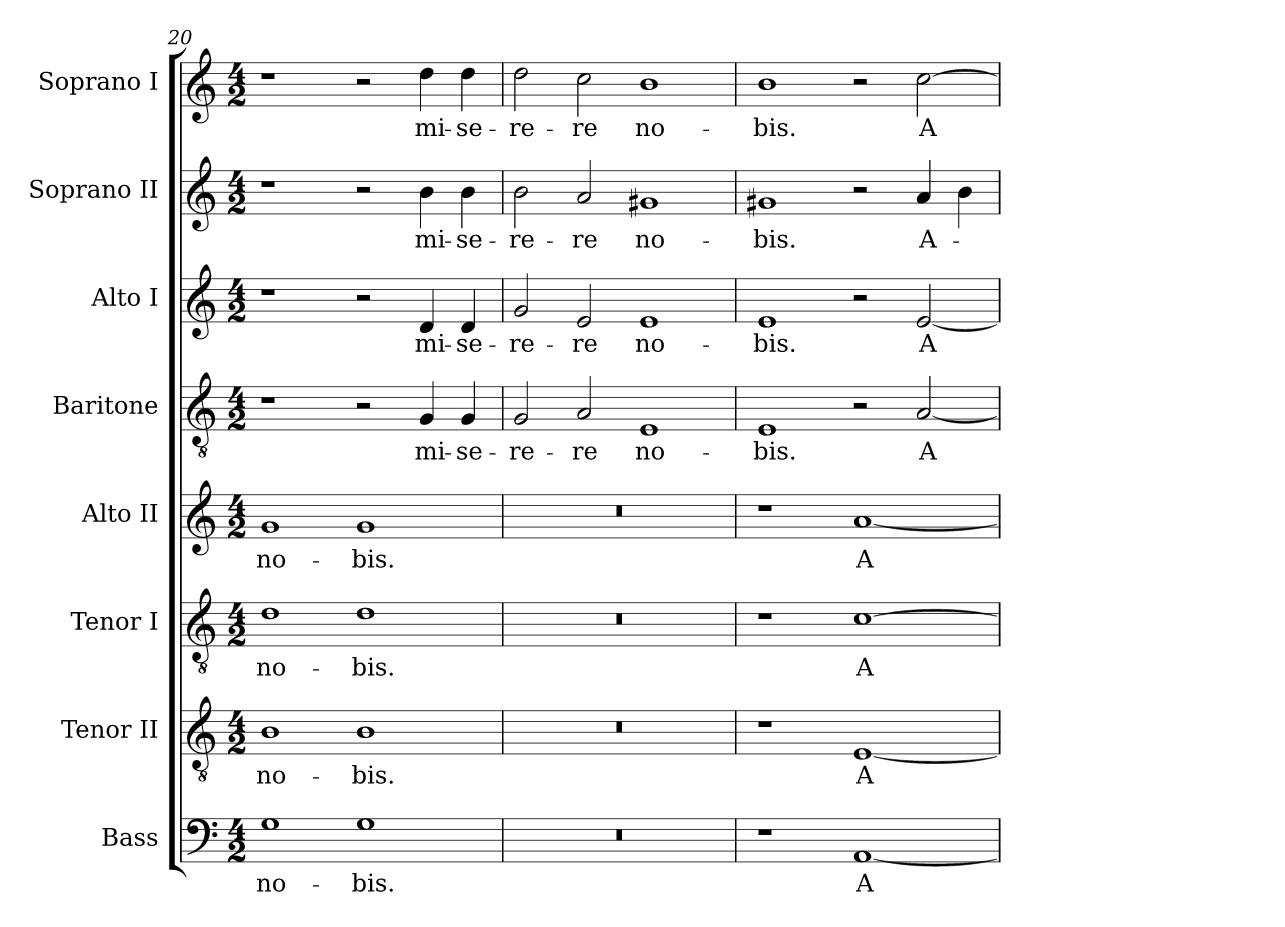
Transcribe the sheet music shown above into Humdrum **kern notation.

**kern	**text	**kern	**text	**kern	**text	**kern	**text	**kern	**text	**kern	**text	**kern	**text	**kern	**text
*part8	*part8	*part7	*part7	*part6	*part6	*part5	*part5	*part4	*part4	*part3	*part3	*part2	*part2	*part1	*part1
*staff8	*staff8	*staff7	*staff7	*staff6	*staff6	*staff5	*staff5	*staff4	*staff4	*staff3	*staff3	*staff2	*staff2	*staff1	*staff1
*I"Bass	*	*I"Tenor II	*	*I"Tenor I	*	*I"Alto II	*	*I"Baritone	*	*I"Alto I	*	*I"Soprano II	*	*I"Soprano I	*
!!LO:LB:g=z
*clefF4	*	*clefGv2	*	*clefGv2	*	*clefG2	*	*clefGv2	*	*clefG2	*	*clefG2	*	*clefG2	*
*ITrd7c12	*	*ITrd7c12	*	*ITrd7c12	*	*	*	*ITrd7c12	*	*	*	*	*	*	*
*k[]	*	*k[]	*	*k[]	*	*k[]	*	*k[]	*	*k[]	*	*k[]	*	*k[]	*
*C:	*	*C:	*	*C:	*	*C:	*	*C:	*	*C:	*	*C:	*	*C:	*
*M4/2	*	*M4/2	*	*M4/2	*	*M4/2	*	*M4/2	*	*M4/2	*	*M4/2	*	*M4/2	*
=20	=20	=20	=20	=20	=20	=20	=20	=20	=20	=20	=20	=20	=20	=20	=20
!	!LO:LY:b:color=#000000	!	!	!	!	!	!	!	!	!	!	!	!	!	!
!	!	!	!LO:LY:b:color=#000000	!	!	!	!	!	!	!	!	!	!	!	!
!	!	!	!	!	!LO:LY:b:color=#000000	!	!	!	!	!	!	!	!	!	!
!	!	!	!	!	!	!	!LO:LY:b:color=#000000	!	!	!	!	!	!	!	!
1GGi	no-	1BBi	no-	1Di	no-	1gi	no-	1r	.	1r	.	1r	.	1r	.
!	!LO:LY:b:color=#000000	!	!	!	!	!	!	!	!	!	!	!	!	!	!
!	!	!	!LO:LY:b:color=#000000	!	!	!	!	!	!	!	!	!	!	!	!
!	!	!	!	!	!LO:LY:b:color=#000000	!	!	!	!	!	!	!	!	!	!
!	!	!	!	!	!	!	!LO:LY:b:color=#000000	!	!	!	!	!	!	!	!
1GGi	-bis.	1BBi	-bis.	1Di	-bis.	1gi	-bis.	2r	.	2r	.	2r	.	2r	.
!	!	!	!	!	!	!	!	!	!LO:LY:b:color=#000000	!	!	!	!	!	!
!	!	!	!	!	!	!	!	!	!	!	!LO:LY:b:color=#000000	!	!	!	!
!	!	!	!	!	!	!	!	!	!	!	!	!	!LO:LY:b:color=#000000	!	!
!	!	!	!	!	!	!	!	!	!	!	!	!	!	!	!LO:LY:b:color=#000000
.	.	.	.	.	.	.	.	4GGi/	mi-	4di/	mi-	4bi\	mi-	4ddi\	mi-
!	!	!	!	!	!	!	!	!	!LO:LY:b:color=#000000	!	!	!	!	!	!
!	!	!	!	!	!	!	!	!	!	!	!LO:LY:b:color=#000000	!	!	!	!
!	!	!	!	!	!	!	!	!	!	!	!	!	!LO:LY:b:color=#000000	!	!
!	!	!	!	!	!	!	!	!	!	!	!	!	!	!	!LO:LY:b:color=#000000
.	.	.	.	.	.	.	.	4GGi/	-se-	4di/	-se-	4bi\	-se-	4ddi\	-se-
=21	=21	=21	=21	=21	=21	=21	=21	=21	=21	=21	=21	=21	=21	=21	=21
!LO:N:vis=1	!	!LO:N:vis=1	!	!LO:N:vis=1	!	!LO:N:vis=1	!	!	!	!	!	!	!	!	!
!	!	!	!	!	!	!	!	!	!LO:LY:b:color=#000000	!	!	!	!	!	!
!	!	!	!	!	!	!	!	!	!	!	!LO:LY:b:color=#000000	!	!	!	!
!	!	!	!	!	!	!	!	!	!	!	!	!	!LO:LY:b:color=#000000	!	!
!	!	!	!	!	!	!	!	!	!	!	!	!	!	!	!LO:LY:b:color=#000000
0r	.	0r	.	0r	.	0r	.	2GGi/	-re-	2gi/	-re-	2bi\	-re-	2ddi\	-re-
!	!	!	!	!	!	!	!	!	!LO:LY:b:color=#000000	!	!	!	!	!	!
!	!	!	!	!	!	!	!	!	!	!	!LO:LY:b:color=#000000	!	!	!	!
!	!	!	!	!	!	!	!	!	!	!	!	!	!LO:LY:b:color=#000000	!	!
!	!	!	!	!	!	!	!	!	!	!	!	!	!	!	!LO:LY:b:color=#000000
.	.	.	.	.	.	.	.	2AAi/	-re	2ei/	-re	2ai/	-re	2cci\	-re
!	!	!	!	!	!	!	!	!	!LO:LY:b:color=#000000	!	!	!	!	!	!
!	!	!	!	!	!	!	!	!	!	!	!LO:LY:b:color=#000000	!	!	!	!
!	!	!	!	!	!	!	!	!	!	!	!	!	!LO:LY:b:color=#000000	!	!
!	!	!	!	!	!	!	!	!	!	!	!	!	!	!	!LO:LY:b:color=#000000
.	.	.	.	.	.	.	.	1EEi	no-	1ei	no-	1g#Xi	no-	1bi	no-
=22	=22	=22	=22	=22	=22	=22	=22	=22	=22	=22	=22	=22	=22	=22	=22
!	!	!	!	!	!	!	!	!	!LO:LY:b:color=#000000	!	!	!	!	!	!
!	!	!	!	!	!	!	!	!	!	!	!LO:LY:b:color=#000000	!	!	!	!
!	!	!	!	!	!	!	!	!	!	!	!	!	!LO:LY:b:color=#000000	!	!
!	!	!	!	!	!	!	!	!	!	!	!	!	!	!	!LO:LY:b:color=#000000
1r	.	1r	.	1r	.	1r	.	1EEi	-bis.	1ei	-bis.	1g#Xi	-bis.	1bi	-bis.
!	!LO:LY:b:color=#000000	!	!	!	!	!	!	!	!	!	!	!	!	!	!
!	!	!	!LO:LY:b:color=#000000	!	!	!	!	!	!	!	!	!	!	!	!
!	!	!	!	!	!LO:LY:b:color=#000000	!	!	!	!	!	!	!	!	!	!
!	!	!	!	!	!	!	!LO:LY:b:color=#000000	!	!	!	!	!	!	!	!
[<1AAAi	A-	[<1EEi	A-	[>1Ci	A-	[<1ai	A-	2r	.	2r	.	2r	.	2r	.
!	!	!	!	!	!	!	!	!	!LO:LY:b:color=#000000	!	!	!	!	!	!
!	!	!	!	!	!	!	!	!	!	!	!LO:LY:b:color=#000000	!	!	!	!
!	!	!	!	!	!	!	!	!	!	!	!	!	!LO:LY:b:color=#000000	!	!
!	!	!	!	!	!	!	!	!	!	!	!	!	!	!	!LO:LY:b:color=#000000
.	.	.	.	.	.	.	.	[<2AAi/	A-	[<2ei/	A-	4ai/	A-	[>2cci\	A-
.	.	.	.	.	.	.	.	.	.	.	.	4bi\	.	.	.
=	=	=	=	=	=	=	=	=	=	=	=	=	=	=	=
*-	*-	*-	*-	*-	*-	*-	*-	*-	*-	*-	*-	*-	*-	*-	*-
